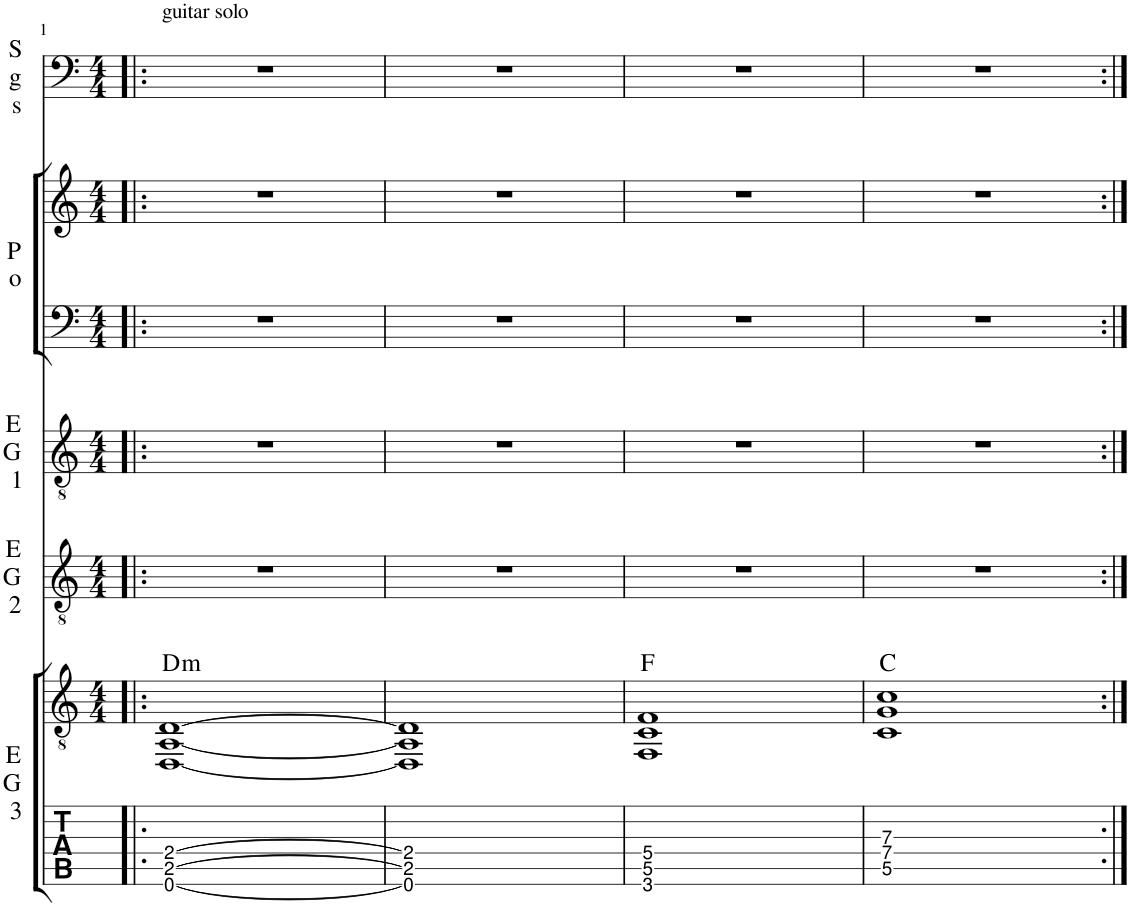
**kern	**kern	**harte	**kern	**kern	**kern	**kern	**kern
*part5	*part5	*part5	*part4	*part3	*part2	*part2	*part1
*staff7	*staff6	*	*staff5	*staff4	*staff3	*staff2	*staff1
*I"E G 3	*	*	*I"E G 2	*I"E G 1	*I"P o	*	*I"S g s
*I'E G 3	*	*	*I'E G 2	*I'E G 1	*I'P o	*	*I'S g s
*stria6	*	*	*	*	*	*	*
*	*clefGv2	*	*clefGv2	*clefGv2	*clefF4	*clefG2	*clefF4
*k[]	*k[]	*	*k[]	*k[]	*k[]	*k[]	*k[]
*M4/4	*M4/4	*	*M4/4	*M4/4	*M4/4	*M4/4	*M4/4
=1!|:	=1!|:	=1!|:	=1!|:	=1!|:	=1!|:	=1!|:	=1!|:
!	!	!LO:H:kt=m	!	!	!	!	!LO:TX:a:t=guitar solo
[1DD [1AA [1D	[1DD [1AA [1D	D:min	1r	1r	1r	1r	1r
=2	=2	=2	=2	=2	=2	=2	=2
1DD] 1AA] 1D]	1DD] 1AA] 1D]	.	1r	1r	1r	1r	1r
=3	=3	=3	=3	=3	=3	=3	=3
1FF 1C 1F	1FF 1C 1F	F:maj	1r	1r	1r	1r	1r
=4	=4	=4	=4	=4	=4	=4	=4
1C 1G 1c	1C 1G 1c	C:maj	1r	1r	1r	1r	1r
=:|!	=:|!	=:|!	=:|!	=:|!	=:|!	=:|!	=:|!
*-	*-	*-	*-	*-	*-	*-	*-
